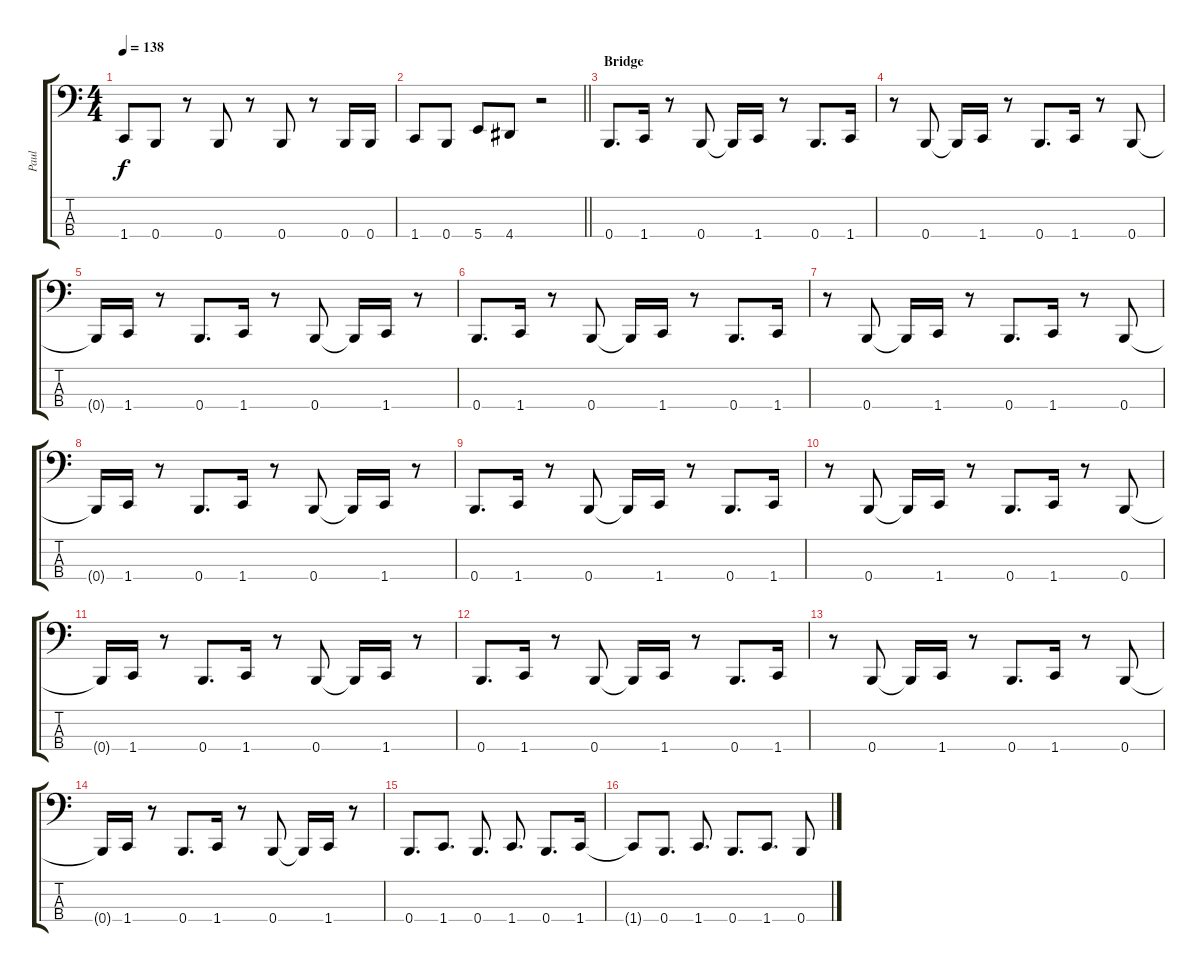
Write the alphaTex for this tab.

\track ("Paul" "Paul") {instrument electricbasspick}
\staff {score tabs}
\tuning (E2 B1 Gb1 B0) {hide}
\ts (4 4)
\tempo 138
\clef f4
\ks c
1.4.8{dy f} 0.4.8 r.8 0.4.8 r.8 0.4.8 r.8 0.4.16 0.4.16 |
\barLineRight lightlight
1.4.8 0.4.8 5.4.8 4.4.8 r.2 |
\section ("" "Bridge")
0.4.8{d} 1.4.16 r.8 0.4.8 0.4{t}.16 1.4.16 r.8 0.4.8{d} 1.4.16 |
r.8 0.4.8 0.4{t}.16 1.4.16 r.8 0.4.8{d} 1.4.16 r.8 0.4.8 |
0.4{t}.16 1.4.16 r.8 0.4.8{d} 1.4.16 r.8 0.4.8 0.4{t}.16 1.4.16 r.8 |
0.4.8{d} 1.4.16 r.8 0.4.8 0.4{t}.16 1.4.16 r.8 0.4.8{d} 1.4.16 |
r.8 0.4.8 0.4{t}.16 1.4.16 r.8 0.4.8{d} 1.4.16 r.8 0.4.8 |
0.4{t}.16 1.4.16 r.8 0.4.8{d} 1.4.16 r.8 0.4.8 0.4{t}.16 1.4.16 r.8 |
0.4.8{d} 1.4.16 r.8 0.4.8 0.4{t}.16 1.4.16 r.8 0.4.8{d} 1.4.16 |
r.8 0.4.8 0.4{t}.16 1.4.16 r.8 0.4.8{d} 1.4.16 r.8 0.4.8 |
0.4{t}.16 1.4.16 r.8 0.4.8{d} 1.4.16 r.8 0.4.8 0.4{t}.16 1.4.16 r.8 |
0.4.8{d} 1.4.16 r.8 0.4.8 0.4{t}.16 1.4.16 r.8 0.4.8{d} 1.4.16 |
r.8 0.4.8 0.4{t}.16 1.4.16 r.8 0.4.8{d} 1.4.16 r.8 0.4.8 |
0.4{t}.16 1.4.16 r.8 0.4.8{d} 1.4.16 r.8 0.4.8 0.4{t}.16 1.4.16 r.8 |
0.4.8{d} 1.4.8{d} 0.4.8{d} 1.4.8{d} 0.4.8{d} 1.4.16 |
1.4{t}.8 0.4.8{d} 1.4.8{d} 0.4.8{d} 1.4.8{d} 0.4.8
